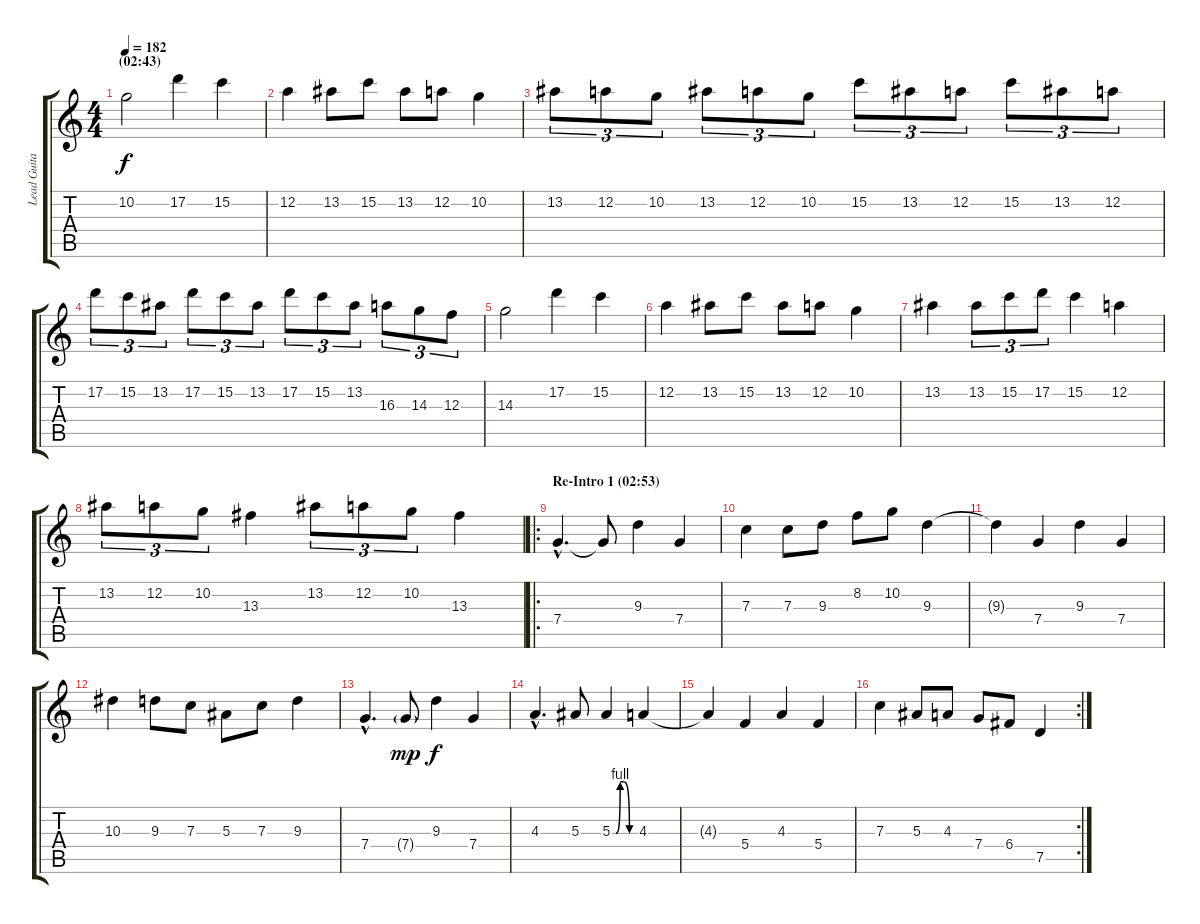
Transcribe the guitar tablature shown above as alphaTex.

\track ("Lead Guitar" "Lead Guita") {instrument distortionguitar}
\staff {score tabs}
\tuning (D4 A3 F3 C3 G2 D2) {hide}
\ts (4 4)
\section ("" "(02:43)")
\tempo 182
\clef g2
\ks c
10.2.2{dy f} 17.2.4 15.2.4 |
12.2.4 13.2.8 15.2.8 13.2.8 12.2.8 10.2.4 |
13.2.8{tu (3 2)} 12.2.8{tu (3 2)} 10.2.8{tu (3 2)} 13.2.8{tu (3 2)} 12.2.8{tu (3 2)} 10.2.8{tu (3 2)} 15.2.8{tu (3 2)} 13.2.8{tu (3 2)} 12.2.8{tu (3 2)} 15.2.8{tu (3 2)} 13.2.8{tu (3 2)} 12.2.8{tu (3 2)} |
17.2.8{tu (3 2)} 15.2.8{tu (3 2)} 13.2.8{tu (3 2)} 17.2.8{tu (3 2)} 15.2.8{tu (3 2)} 13.2.8{tu (3 2)} 17.2.8{tu (3 2)} 15.2.8{tu (3 2)} 13.2.8{tu (3 2)} 16.3.8{tu (3 2)} 14.3.8{tu (3 2)} 12.3.8{tu (3 2)} |
14.3.2 17.2.4 15.2.4 |
12.2.4 13.2.8 15.2.8 13.2.8 12.2.8 10.2.4 |
13.2.4 13.2.8{tu (3 2)} 15.2.8{tu (3 2)} 17.2.8{tu (3 2)} 15.2.4 12.2.4 |
13.2.8{tu (3 2)} 12.2.8{tu (3 2)} 10.2.8{tu (3 2)} 13.3.4 13.2.8{tu (3 2)} 12.2.8{tu (3 2)} 10.2.8{tu (3 2)} 13.3.4 |
\ro
\section ("" "Re-Intro 1 (02:53)")
7.4{hac}.4{d} 7.4{t}.8 9.3.4 7.4.4 |
7.3.4 7.3.8 9.3.8 8.2.8 10.2.8 9.3.4 |
9.3{t}.4 7.4.4 9.3.4 7.4.4 |
10.3.4 9.3.8 7.3.8 5.3.8 7.3.8 9.3.4 |
7.4{hac}.4{d} 7.4{g}.8{dy mp} 9.3.4{dy f} 7.4.4 |
4.3{hac}.4{d} 5.3.8 5.3{be (custom 0 0 10 0 21 4 30 4 45 0 60 0)}.4 4.3.4 |
4.3{t}.4 5.4.4 4.3.4 5.4.4 |
\rc 2
7.3.4 5.3.8 4.3.8 7.4.8 6.4.8 7.5.4
